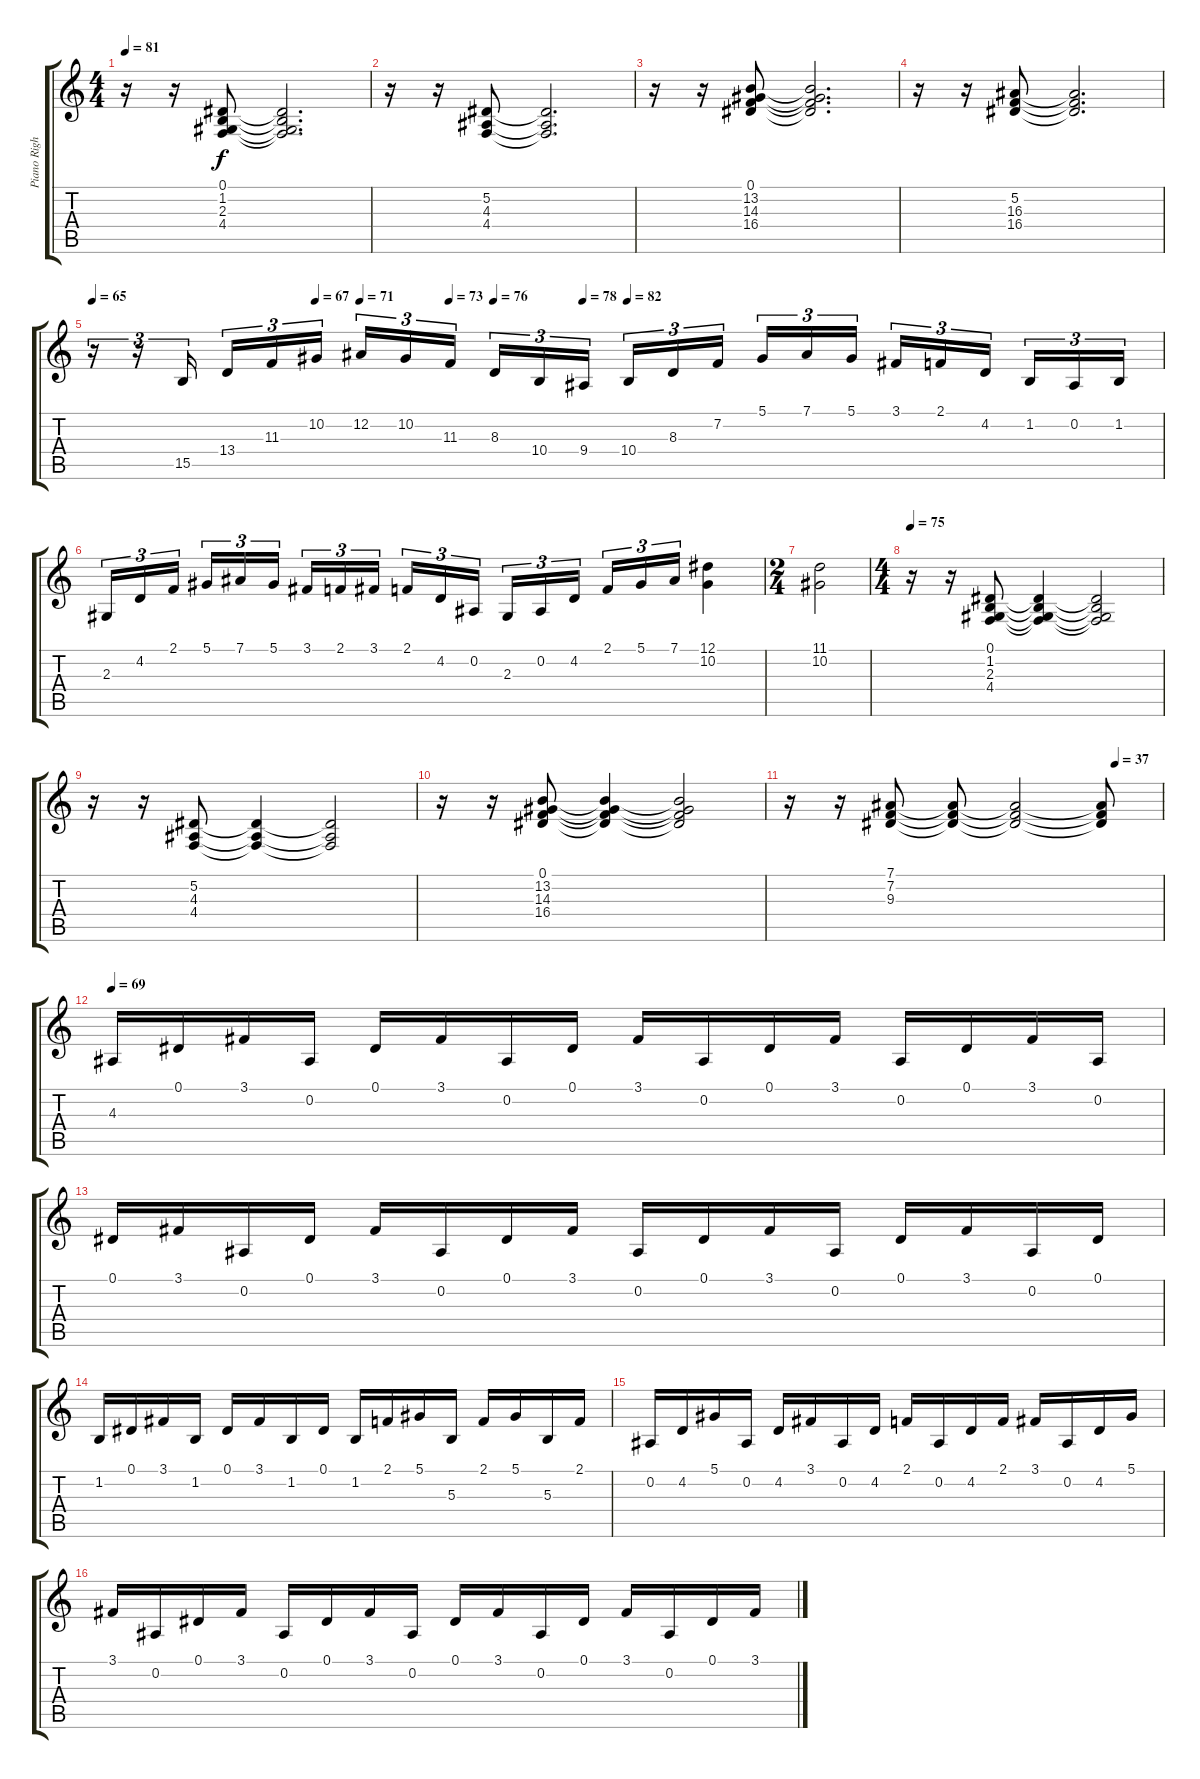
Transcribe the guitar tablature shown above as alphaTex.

\track ("Piano Right" "Piano Righ") {instrument acousticgrandpiano}
\staff {score tabs}
\tuning (Eb4 Bb3 Gb3 Db3 Ab2 Eb2) {hide}
\ts (4 4)
\tempo 81
\tempo 75
\tempo 81
\clef g2
\ks c
r.16{dy f instrument acousticgrandpiano} r.16 (0.1 1.2 2.3 4.4).8 (0.1{t} 1.2{t} 2.3{t} 4.4{t}).2{d} |
r.16 r.16 (5.2 4.3 4.4).8 (5.2{t} 4.3{t} 4.4{t}).2{d} |
r.16 r.16 (0.1 13.2 14.3 16.4).8 (0.1{t} 13.2{t} 14.3{t} 16.4{t}).2{d} |
r.16 r.16 (5.2 16.3 16.4).8 (5.2{t} 16.3{t} 16.4{t}).2{d} |
\tempo 65
\tempo (67 0.20833333333333334)
\tempo (71 0.25)
\tempo (73 0.3333333333333333)
\tempo (76 0.375)
\tempo (78 0.4583333333333333)
\tempo (82 0.5)
r.16{tu (3 2)} r.16{tu (3 2)} 15.5.16{tu (3 2)} 13.4.16{tu (3 2)} 11.3.16{tu (3 2)} 10.2.16{tu (3 2)} 12.2.16{tu (3 2)} 10.2.16{tu (3 2)} 11.3.16{tu (3 2)} 8.3.16{tu (3 2)} 10.4.16{tu (3 2)} 9.4.16{tu (3 2)} 10.4.16{tu (3 2)} 8.3.16{tu (3 2)} 7.2.16{tu (3 2)} 5.1.16{tu (3 2)} 7.1.16{tu (3 2)} 5.1.16{tu (3 2)} 3.1.16{tu (3 2)} 2.1.16{tu (3 2)} 4.2.16{tu (3 2)} 1.2.16{tu (3 2)} 0.2.16{tu (3 2)} 1.2.16{tu (3 2)} |
2.3.16{tu (3 2)} 4.2.16{tu (3 2)} 2.1.16{tu (3 2)} 5.1.16{tu (3 2)} 7.1.16{tu (3 2)} 5.1.16{tu (3 2)} 3.1.16{tu (3 2)} 2.1.16{tu (3 2)} 3.1.16{tu (3 2)} 2.1.16{tu (3 2)} 4.2.16{tu (3 2)} 0.2.16{tu (3 2)} 2.3.16{tu (3 2)} 0.2.16{tu (3 2)} 4.2.16{tu (3 2)} 2.1.16{tu (3 2)} 5.1.16{tu (3 2)} 7.1.16{tu (3 2)} (12.1 10.2).4 |
\ts (2 4)
(11.1 10.2).2 |
\ts (4 4)
\tempo 75
r.16 r.16 (0.1 1.2 2.3 4.4).8 (0.1{t} 1.2{t} 2.3{t} 4.4{t}).4 (0.1{t} 1.2{t} 2.3{t} 4.4{t}).2 |
r.16 r.16 (5.2 4.3 4.4).8 (5.2{t} 4.3{t} 4.4{t}).4 (5.2{t} 4.3{t} 4.4{t}).2 |
r.16 r.16 (0.1 13.2 14.3 16.4).8 (0.1{t} 13.2{t} 14.3{t} 16.4{t}).4 (0.1{t} 13.2{t} 14.3{t} 16.4{t}).2 |
\tempo (37 0.875)
r.16 r.16 (7.1 7.2 9.3).8 (7.1{t} 7.2{t} 9.3{t}).8 (7.1{t} 7.2{t} 9.3{t}).2 (7.1{t} 7.2{t} 9.3{t}).8 |
\tempo 69
4.3.16 0.1.16 3.1.16 0.2.16 0.1.16 3.1.16 0.2.16 0.1.16 3.1.16 0.2.16 0.1.16 3.1.16 0.2.16 0.1.16 3.1.16 0.2.16 |
0.1.16 3.1.16 0.2.16 0.1.16 3.1.16 0.2.16 0.1.16 3.1.16 0.2.16 0.1.16 3.1.16 0.2.16 0.1.16 3.1.16 0.2.16 0.1.16 |
1.2.16 0.1.16 3.1.16 1.2.16 0.1.16 3.1.16 1.2.16 0.1.16 1.2.16 2.1.16 5.1.16 5.3.16 2.1.16 5.1.16 5.3.16 2.1.16 |
0.2.16 4.2.16 5.1.16 0.2.16 4.2.16 3.1.16 0.2.16 4.2.16 2.1.16 0.2.16 4.2.16 2.1.16 3.1.16 0.2.16 4.2.16 5.1.16 |
3.1.16 0.2.16 0.1.16 3.1.16 0.2.16 0.1.16 3.1.16 0.2.16 0.1.16 3.1.16 0.2.16 0.1.16 3.1.16 0.2.16 0.1.16 3.1.16
